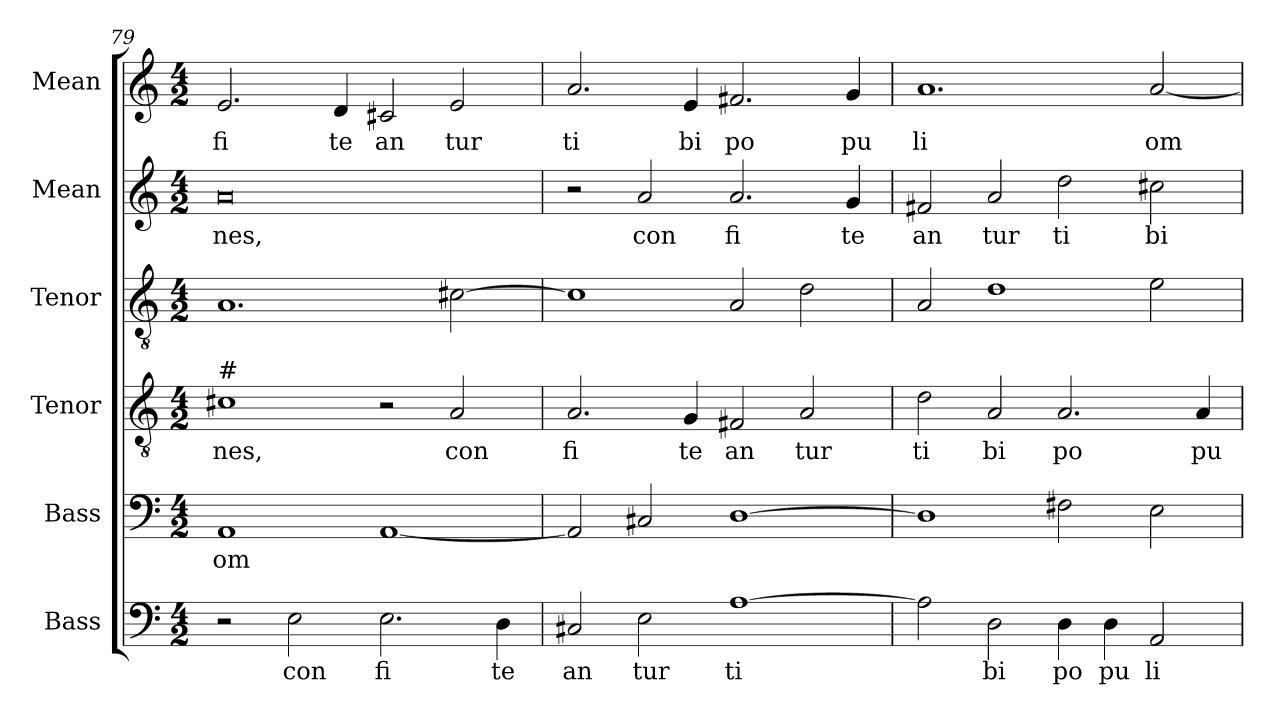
**kern	**text	**kern	**text	**kern	**text	**kern	**kern	**text	**kern	**text
*part6	*part6	*part5	*part5	*part4	*part4	*part3	*part2	*part2	*part1	*part1
*staff6	*staff6	*staff5	*staff5	*staff4	*staff4	*staff3	*staff2	*staff2	*staff1	*staff1
*I"Bass	*	*I"Bass	*	*I"Tenor	*	*I"Tenor	*I"Mean	*	*I"Mean	*
*I'B.	*	*I'B.	*	*I'T.	*	*I'T.	*I'M.	*	*I'M.	*
*clefF4	*	*clefF4	*	*clefGv2	*	*clefGv2	*clefG2	*	*clefG2	*
*	*	*	*	*ITrd7c12	*	*ITrd7c12	*	*	*	*
*k[]	*	*k[]	*	*k[]	*	*k[]	*k[]	*	*k[]	*
*a:	*	*a:	*	*a:	*	*a:	*a:	*	*a:	*
*M4/2	*	*M4/2	*	*M4/2	*	*M4/2	*M4/2	*	*M4/2	*
=79	=79	=79	=79	=79	=79	=79	=79	=79	=79	=79
!	!	!	!LO:LY:b:color=#000000	!	!	!	!	!	!	!
!	!	!	!	!	!LO:LY:b:color=#000000	!	!	!	!	!
!	!	!	!	!	!	!	!	!LO:LY:b:color=#000000	!	!
!	!	!	!	!LO:TX:a:t=#	!	!	!	!	!	!
!	!	!	!	!	!	!	!	!	!	!LO:LY:b:color=#000000
2r	.	1AAi	om	1C#i	nes,	1.AAi	0ai	nes,	2.ei/	fi
!	!LO:LY:b:color=#000000	!	!	!	!	!	!	!	!	!
2Ei\	con	.	.	.	.	.	.	.	.	.
!	!	!	!	!	!	!	!	!	!	!LO:LY:b:color=#000000
.	.	.	.	.	.	.	.	.	4di/	te
!	!LO:LY:b:color=#000000	!	!	!	!	!	!	!	!	!
!	!	!	!	!	!	!	!	!	!	!LO:LY:b:color=#000000
2.Ei\	fi	[<1AAi	.	2r	.	.	.	.	2c#Xi/	an
!	!	!	!	!	!LO:LY:b:color=#000000	!	!	!	!	!
!	!	!	!	!	!	!	!	!	!	!LO:LY:b:color=#000000
.	.	.	.	2AAi/	con	[>2C#Xi\	.	.	2ei/	tur
!	!LO:LY:b:color=#000000	!	!	!	!	!	!	!	!	!
4Di\	te	.	.	.	.	.	.	.	.	.
=80	=80	=80	=80	=80	=80	=80	=80	=80	=80	=80
!	!LO:LY:b:color=#000000	!	!	!	!	!	!	!	!	!
!	!	!	!	!	!LO:LY:b:color=#000000	!	!	!	!	!
!	!	!	!	!	!	!	!	!	!	!LO:LY:b:color=#000000
2C#Xi/	an	2AAi/]	.	2.AAi/	fi	1C#i]	2r	.	2.ai/	ti
!	!LO:LY:b:color=#000000	!	!	!	!	!	!	!	!	!
!	!	!	!	!	!	!	!	!LO:LY:b:color=#000000	!	!
2Ei\	tur	2C#Xi/	.	.	.	.	2ai/	con	.	.
!	!	!	!	!	!LO:LY:b:color=#000000	!	!	!	!	!
!	!	!	!	!	!	!	!	!	!	!LO:LY:b:color=#000000
.	.	.	.	4GGi/	te	.	.	.	4ei/	bi
!	!LO:LY:b:color=#000000	!	!	!	!	!	!	!	!	!
!	!	!	!	!	!LO:LY:b:color=#000000	!	!	!	!	!
!	!	!	!	!	!	!	!	!LO:LY:b:color=#000000	!	!
!	!	!	!	!	!	!	!	!	!	!LO:LY:b:color=#000000
[>1Ai	ti	[>1Di	.	2FF#Xi/	an	2AAi/	2.ai/	fi	2.f#Xi/	po
!	!	!	!	!	!LO:LY:b:color=#000000	!	!	!	!	!
.	.	.	.	2AAi/	tur	2Di\	.	.	.	.
!	!	!	!	!	!	!	!	!LO:LY:b:color=#000000	!	!
!	!	!	!	!	!	!	!	!	!	!LO:LY:b:color=#000000
.	.	.	.	.	.	.	4gi/	te	4gi/	pu
=81	=81	=81	=81	=81	=81	=81	=81	=81	=81	=81
!	!	!	!	!	!LO:LY:b:color=#000000	!	!	!	!	!
!	!	!	!	!	!	!	!	!LO:LY:b:color=#000000	!	!
!	!	!	!	!	!	!	!	!	!	!LO:LY:b:color=#000000
2Ai\]	.	1Di]	.	2Di\	ti	2AAi/	2f#Xi/	an	1.ai	li
!	!LO:LY:b:color=#000000	!	!	!	!	!	!	!	!	!
!	!	!	!	!	!LO:LY:b:color=#000000	!	!	!	!	!
!	!	!	!	!	!	!	!	!LO:LY:b:color=#000000	!	!
2Di\	bi	.	.	2AAi/	bi	1Di	2ai/	tur	.	.
!	!LO:LY:b:color=#000000	!	!	!	!	!	!	!	!	!
!	!	!	!	!	!LO:LY:b:color=#000000	!	!	!	!	!
!	!	!	!	!	!	!	!	!LO:LY:b:color=#000000	!	!
4Di\	po	2F#Xi\	.	2.AAi/	po	.	2ddi\	ti	.	.
!	!LO:LY:b:color=#000000	!	!	!	!	!	!	!	!	!
4Di\	pu	.	.	.	.	.	.	.	.	.
!	!LO:LY:b:color=#000000	!	!	!	!	!	!	!	!	!
!	!	!	!	!	!	!	!	!LO:LY:b:color=#000000	!	!
!	!	!	!	!	!	!	!	!	!	!LO:LY:b:color=#000000
2AAi/	li	2Ei\	.	.	.	2Ei\	2cc#Xi\	bi	[<2ai/	om
!	!	!	!	!	!LO:LY:b:color=#000000	!	!	!	!	!
.	.	.	.	4AAi/	pu	.	.	.	.	.
=	=	=	=	=	=	=	=	=	=	=
*-	*-	*-	*-	*-	*-	*-	*-	*-	*-	*-
